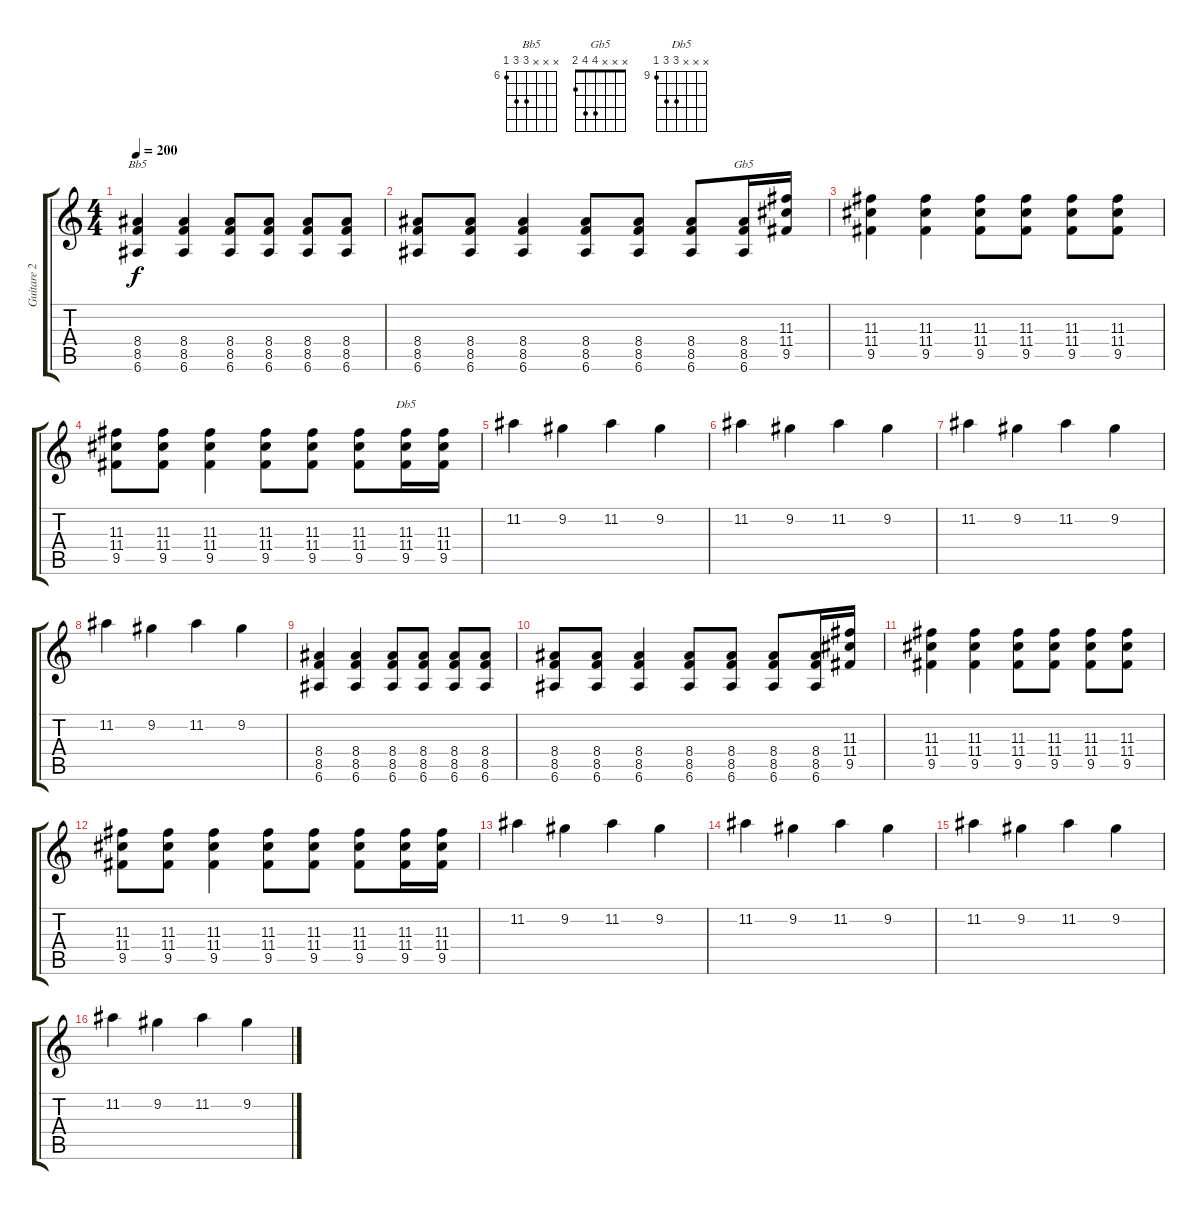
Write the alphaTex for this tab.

\track ("Guitare 2" "Guitare 2") {instrument distortionguitar}
\staff {score tabs}
\tuning (E4 B3 G3 D3 A2 E2) {hide}
\chord ("Bb5" x x x 8 8 6) {firstfret 6}
\chord ("Gb5" x x x 4 4 2)
\chord ("Db5" x x x 11 11 9) {firstfret 9}
\ts (4 4)
\tempo 200
\clef g2
\ks c
(8.4 8.5 6.6).4{ch "Bb5" dy f} (8.4 8.5 6.6).4 (8.4 8.5 6.6).8 (8.4 8.5 6.6).8 (8.4 8.5 6.6).8 (8.4 8.5 6.6).8 |
(8.4 8.5 6.6).8 (8.4 8.5 6.6).8 (8.4 8.5 6.6).4 (8.4 8.5 6.6).8 (8.4 8.5 6.6).8 (8.4 8.5 6.6).8 (8.4 8.5 6.6).16{ch "Gb5"} (11.3 11.4 9.5).16 |
(11.3 11.4 9.5).4 (11.3 11.4 9.5).4 (11.3 11.4 9.5).8 (11.3 11.4 9.5).8 (11.3 11.4 9.5).8 (11.3 11.4 9.5).8 |
(11.3 11.4 9.5).8 (11.3 11.4 9.5).8 (11.3 11.4 9.5).4 (11.3 11.4 9.5).8 (11.3 11.4 9.5).8 (11.3 11.4 9.5).8 (11.3 11.4 9.5).16{ch "Db5"} (11.3 11.4 9.5).16 |
11.2.4 9.2.4 11.2.4 9.2.4 |
11.2.4 9.2.4 11.2.4 9.2.4 |
11.2.4 9.2.4 11.2.4 9.2.4 |
11.2.4 9.2.4 11.2.4 9.2.4 |
(8.4 8.5 6.6).4 (8.4 8.5 6.6).4 (8.4 8.5 6.6).8 (8.4 8.5 6.6).8 (8.4 8.5 6.6).8 (8.4 8.5 6.6).8 |
(8.4 8.5 6.6).8 (8.4 8.5 6.6).8 (8.4 8.5 6.6).4 (8.4 8.5 6.6).8 (8.4 8.5 6.6).8 (8.4 8.5 6.6).8 (8.4 8.5 6.6).16 (11.3 11.4 9.5).16 |
(11.3 11.4 9.5).4 (11.3 11.4 9.5).4 (11.3 11.4 9.5).8 (11.3 11.4 9.5).8 (11.3 11.4 9.5).8 (11.3 11.4 9.5).8 |
(11.3 11.4 9.5).8 (11.3 11.4 9.5).8 (11.3 11.4 9.5).4 (11.3 11.4 9.5).8 (11.3 11.4 9.5).8 (11.3 11.4 9.5).8 (11.3 11.4 9.5).16 (11.3 11.4 9.5).16 |
11.2.4 9.2.4 11.2.4 9.2.4 |
11.2.4 9.2.4 11.2.4 9.2.4 |
11.2.4 9.2.4 11.2.4 9.2.4 |
11.2.4 9.2.4 11.2.4 9.2.4
